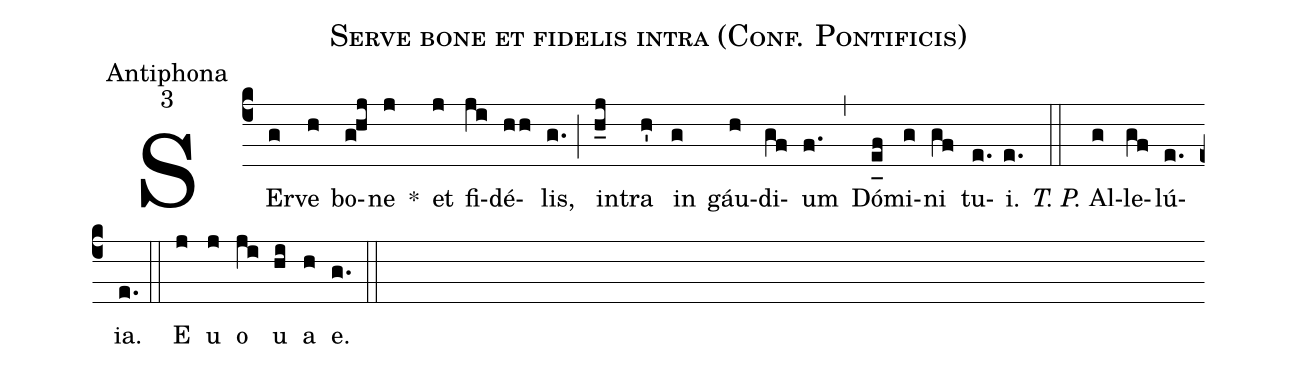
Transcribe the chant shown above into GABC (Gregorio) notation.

name:Serve bone et fidelis intra (Conf. Pontificis);
office-part:Antiphona;
mode:3;
%%
(c4) SEr(g)ve(h) bo(ghj)ne(j) *() et(j) fi(ji)dé(hh)lis,(g.) (;) in(h_j)tra(h') in(g) gáu(h)di(gf)um(f.) (,) Dó(e_[uh:l]f)mi(g)ni(gf) tu(e.)i.(e.) (::) <i>T. P.</i> Al(g)le(gf)lú(e.){ia}.(e.) (::) <eu>E(j) u(j) o(ji) u(hi) a(h) e.</eu>(g.) (::)
